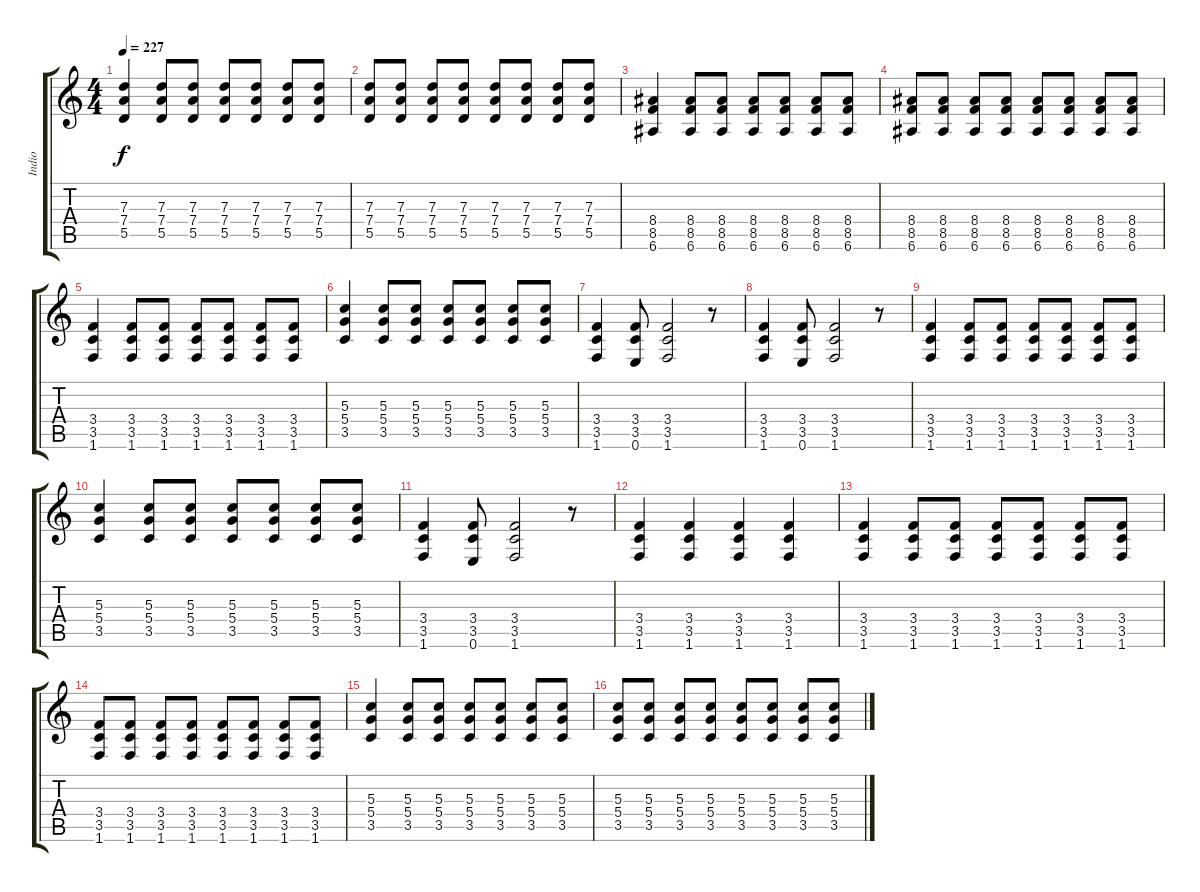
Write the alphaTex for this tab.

\track ("Indio" "Indio") {instrument overdrivenguitar}
\staff {score tabs}
\tuning (E4 B3 G3 D3 A2 E2) {hide}
\ts (4 4)
\tempo 227
\clef g2
\ks c
(7.3 7.4 5.5).4{dy f} (7.3 7.4 5.5).8 (7.3 7.4 5.5).8 (7.3 7.4 5.5).8 (7.3 7.4 5.5).8 (7.3 7.4 5.5).8 (7.3 7.4 5.5).8 |
(7.3 7.4 5.5).8 (7.3 7.4 5.5).8 (7.3 7.4 5.5).8 (7.3 7.4 5.5).8 (7.3 7.4 5.5).8 (7.3 7.4 5.5).8 (7.3 7.4 5.5).8 (7.3 7.4 5.5).8 |
(8.4 8.5 6.6).4 (8.4 8.5 6.6).8 (8.4 8.5 6.6).8 (8.4 8.5 6.6).8 (8.4 8.5 6.6).8 (8.4 8.5 6.6).8 (8.4 8.5 6.6).8 |
(8.4 8.5 6.6).8 (8.4 8.5 6.6).8 (8.4 8.5 6.6).8 (8.4 8.5 6.6).8 (8.4 8.5 6.6).8 (8.4 8.5 6.6).8 (8.4 8.5 6.6).8 (8.4 8.5 6.6).8 |
(3.4 3.5 1.6).4 (3.4 3.5 1.6).8 (3.4 3.5 1.6).8 (3.4 3.5 1.6).8 (3.4 3.5 1.6).8 (3.4 3.5 1.6).8 (3.4 3.5 1.6).8 |
(5.3 5.4 3.5).4 (5.3 5.4 3.5).8 (5.3 5.4 3.5).8 (5.3 5.4 3.5).8 (5.3 5.4 3.5).8 (5.3 5.4 3.5).8 (5.3 5.4 3.5).8 |
(3.4 3.5 1.6).4 (3.4 3.5 0.6).8 (3.4 3.5 1.6).2 r.8 |
(3.4 3.5 1.6).4 (3.4 3.5 0.6).8 (3.4 3.5 1.6).2 r.8 |
(3.4 3.5 1.6).4 (3.4 3.5 1.6).8 (3.4 3.5 1.6).8 (3.4 3.5 1.6).8 (3.4 3.5 1.6).8 (3.4 3.5 1.6).8 (3.4 3.5 1.6).8 |
(5.3 5.4 3.5).4 (5.3 5.4 3.5).8 (5.3 5.4 3.5).8 (5.3 5.4 3.5).8 (5.3 5.4 3.5).8 (5.3 5.4 3.5).8 (5.3 5.4 3.5).8 |
(3.4 3.5 1.6).4 (3.4 3.5 0.6).8 (3.4 3.5 1.6).2 r.8 |
(3.4 3.5 1.6).4 (3.4 3.5 1.6).4 (3.4 3.5 1.6).4 (3.4 3.5 1.6).4 |
(3.4 3.5 1.6).4 (3.4 3.5 1.6).8 (3.4 3.5 1.6).8 (3.4 3.5 1.6).8 (3.4 3.5 1.6).8 (3.4 3.5 1.6).8 (3.4 3.5 1.6).8 |
(3.4 3.5 1.6).8 (3.4 3.5 1.6).8 (3.4 3.5 1.6).8 (3.4 3.5 1.6).8 (3.4 3.5 1.6).8 (3.4 3.5 1.6).8 (3.4 3.5 1.6).8 (3.4 3.5 1.6).8 |
(5.3 5.4 3.5).4 (5.3 5.4 3.5).8 (5.3 5.4 3.5).8 (5.3 5.4 3.5).8 (5.3 5.4 3.5).8 (5.3 5.4 3.5).8 (5.3 5.4 3.5).8 |
(5.3 5.4 3.5).8 (5.3 5.4 3.5).8 (5.3 5.4 3.5).8 (5.3 5.4 3.5).8 (5.3 5.4 3.5).8 (5.3 5.4 3.5).8 (5.3 5.4 3.5).8 (5.3 5.4 3.5).8
